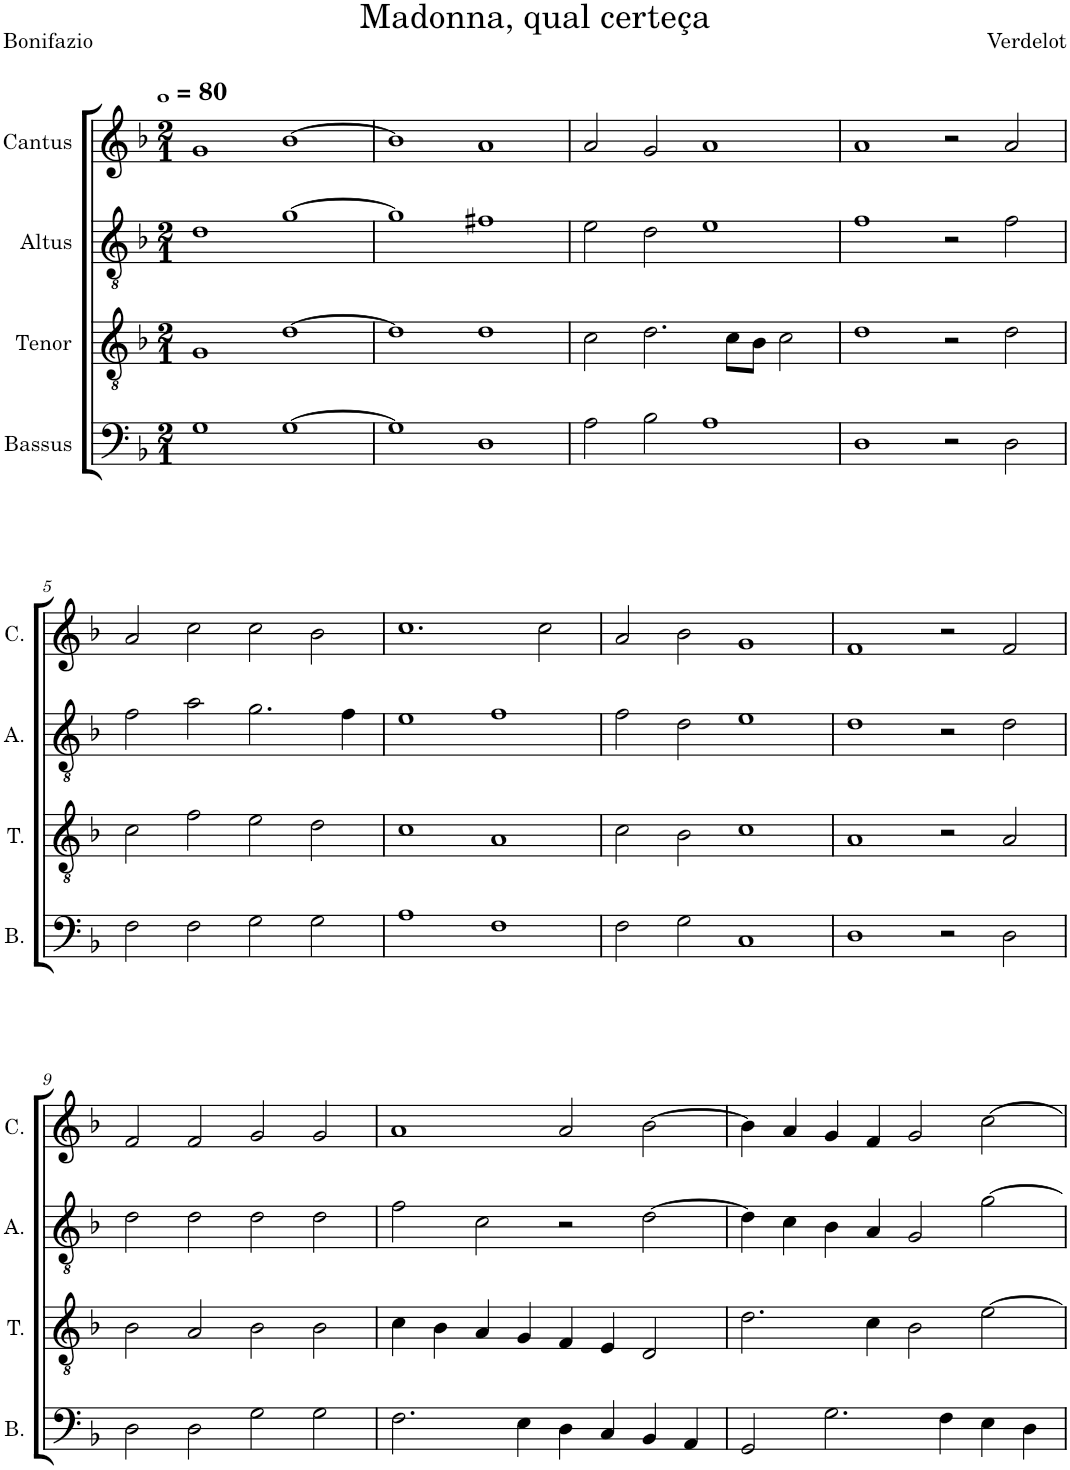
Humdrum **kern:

**kern	**kern	**kern	**kern
*part4	*part3	*part2	*part1
*staff4	*staff3	*staff2	*staff1
*I"Bassus	*I"Tenor	*I"Altus	*I"Cantus
*I'B.	*I'T.	*I'A.	*I'C.
*clefF4	*clefGv2	*clefGv2	*clefG2
*k[b-]	*k[b-]	*k[b-]	*k[b-]
*M2/1	*M2/1	*M2/1	*M2/1
*MM320	*MM320	*MM320	*MM320
=1	=1	=1	=1
1G	1G	1d	1g
[1G	[1d	[1g	[1b-
=2	=2	=2	=2
1G]	1d]	1g]	1b-]
1D	1d	1f#X	1a
=3	=3	=3	=3
2A\	2c\	2e\	2a/
2B-\	2.d\	2d\	2g/
1A	.	1e	1a
.	8c\L	.	.
.	8B-\J	.	.
.	2c\	.	.
=4	=4	=4	=4
1D	1d	1f	1a
2r	2r	2r	2r
2D\	2d\	2f\	2a/
!!LO:LB:g=z
=5	=5	=5	=5
2F\	2c\	2f\	2a/
2F\	2f\	2a\	2cc\
2G\	2e\	2.g\	2cc\
2G\	2d\	.	2b-\
.	.	4f\	.
=6	=6	=6	=6
1A	1c	1e	1.cc
1F	1A	1f	.
.	.	.	2cc\
=7	=7	=7	=7
2F\	2c\	2f\	2a/
2G\	2B-\	2d\	2b-\
1C	1c	1e	1g
=8	=8	=8	=8
1D	1A	1d	1f
2r	2r	2r	2r
2D\	2A/	2d\	2f/
!!LO:LB:g=z
=9	=9	=9	=9
2D\	2B-\	2d\	2f/
2D\	2A/	2d\	2f/
2G\	2B-\	2d\	2g/
2G\	2B-\	2d\	2g/
=10	=10	=10	=10
2.F\	4c\	2f\	1a
.	4B-\	.	.
.	4A/	2c\	.
4E\	4G/	.	.
4D\	4F/	2r	2a/
4C/	4E/	.	.
4BB-/	2D/	[2d\	[2b-\
4AA/	.	.	.
=11	=11	=11	=11
2GG/	2.d\	4d\]	4b-\]
.	.	4c\	4a/
2.G\	.	4B-\	4g/
.	4c\	4A/	4f/
.	2B-\	2G/	2g/
4F\	.	.	.
4E\	[2e\	[2g\	[2cc\
4D\	.	.	.
=	=	=	=
*-	*-	*-	*-
